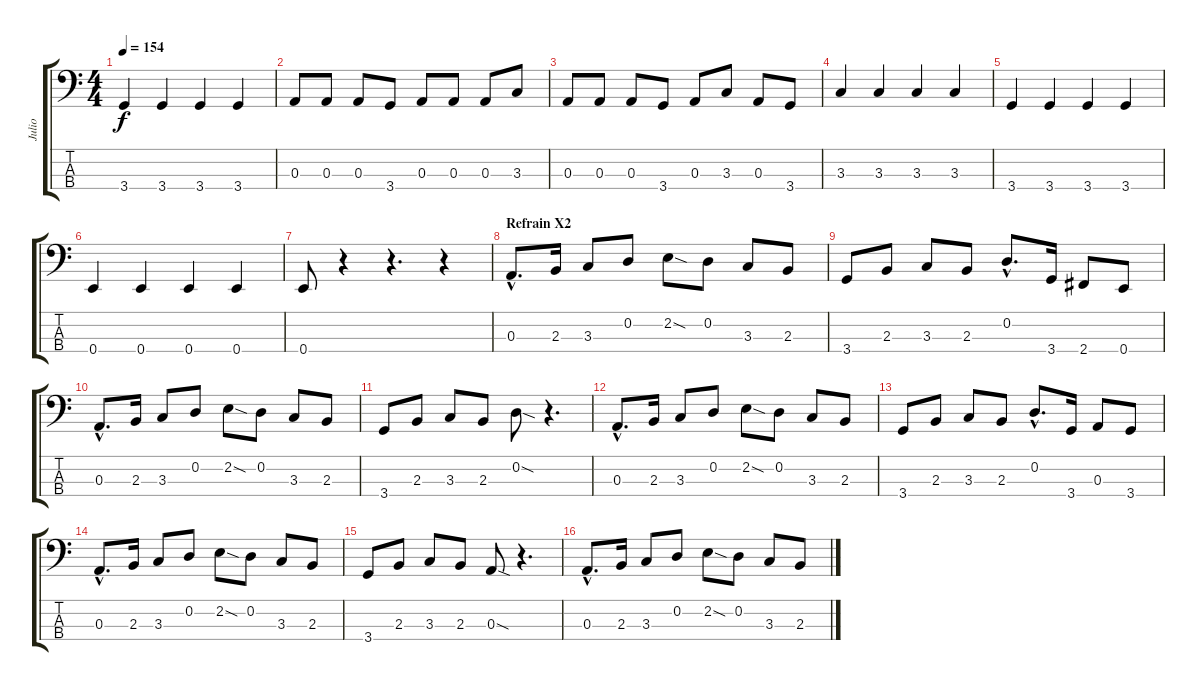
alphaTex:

\track ("Julio" "Julio") {instrument electricbassfinger}
\staff {score tabs}
\tuning (G2 D2 A1 E1) {hide}
\ts (4 4)
\tempo 154
\clef f4
\ks c
3.4.4{dy f} 3.4.4 3.4.4 3.4.4 |
0.3.8 0.3.8 0.3.8 3.4.8 0.3.8 0.3.8 0.3.8 3.3.8 |
0.3.8 0.3.8 0.3.8 3.4.8 0.3.8 3.3.8 0.3.8 3.4.8 |
3.3.4 3.3.4 3.3.4 3.3.4 |
3.4.4 3.4.4 3.4.4 3.4.4 |
0.4.4 0.4.4 0.4.4 0.4.4 |
0.4.8 r.4 r.4{d} r.4 |
\section ("" "Refrain X2")
0.3{hac}.8{d} 2.3.16 3.3.8 0.2.8 2.2{sod}.8 0.2.8 3.3.8 2.3.8 |
3.4.8 2.3.8 3.3.8 2.3.8 0.2{hac}.8{d} 3.4.16 2.4.8 0.4.8 |
0.3{hac}.8{d} 2.3.16 3.3.8 0.2.8 2.2{sod}.8 0.2.8 3.3.8 2.3.8 |
3.4.8 2.3.8 3.3.8 2.3.8 0.2{sod}.8 r.4{d} |
0.3{hac}.8{d} 2.3.16 3.3.8 0.2.8 2.2{sod}.8 0.2.8 3.3.8 2.3.8 |
3.4.8 2.3.8 3.3.8 2.3.8 0.2{hac}.8{d} 3.4.16 0.3.8 3.4.8 |
0.3{hac}.8{d} 2.3.16 3.3.8 0.2.8 2.2{sod}.8 0.2.8 3.3.8 2.3.8 |
3.4.8 2.3.8 3.3.8 2.3.8 0.3{sod}.8 r.4{d} |
0.3{hac}.8{d} 2.3.16 3.3.8 0.2.8 2.2{sod}.8 0.2.8 3.3.8 2.3.8
